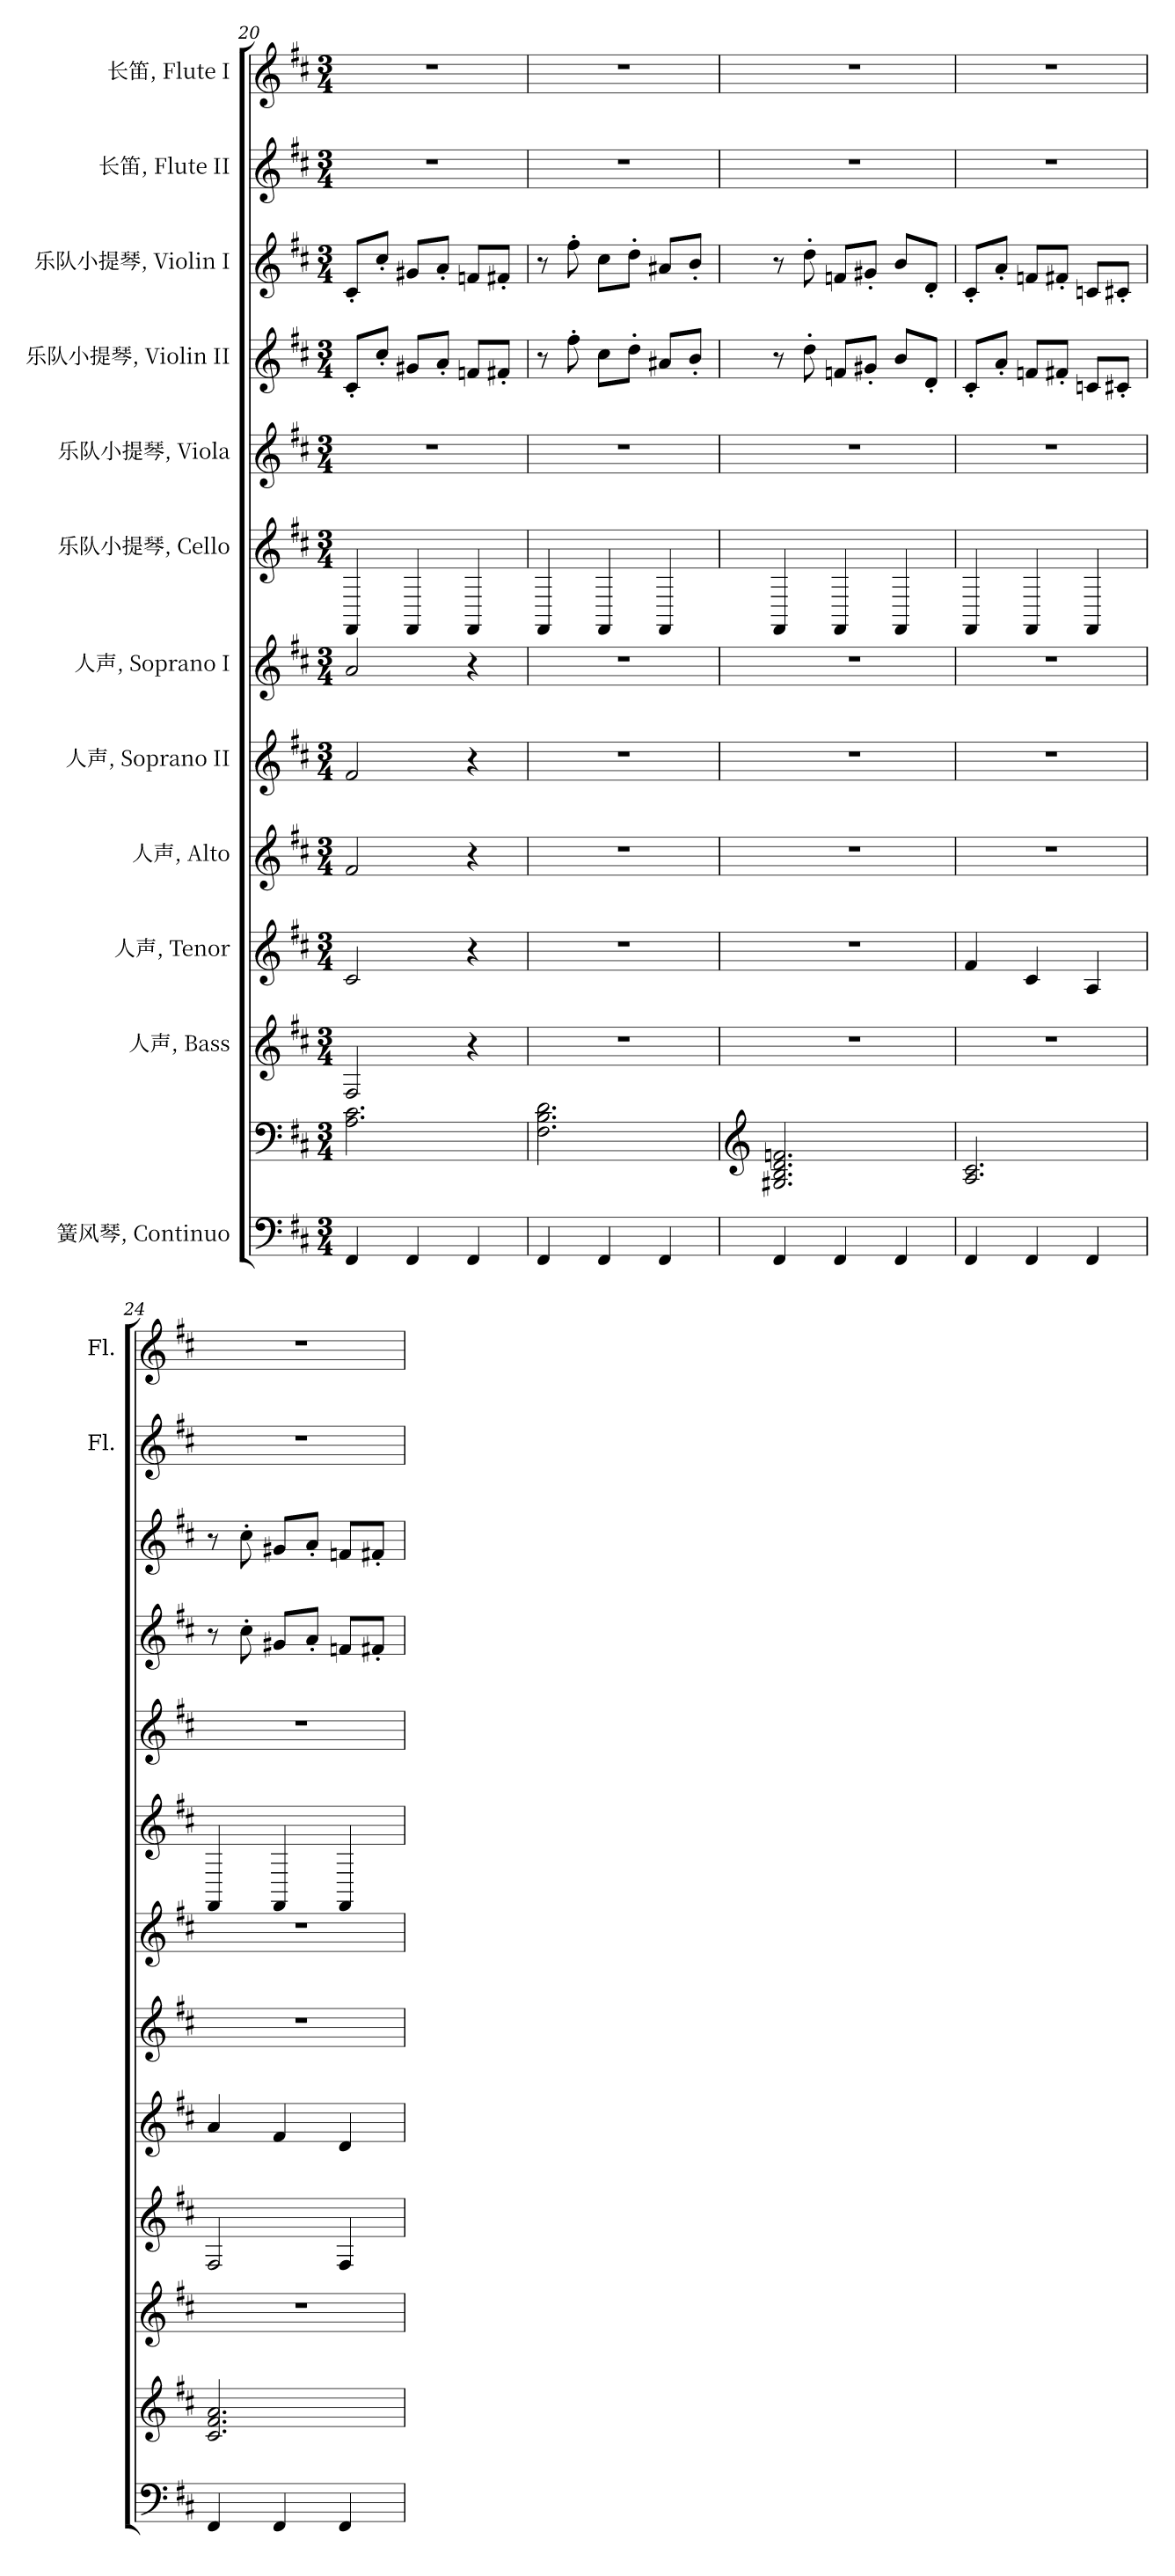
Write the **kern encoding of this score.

**kern	**kern	**kern	**kern	**kern	**kern	**kern	**kern	**kern	**kern	**kern	**kern	**kern
*part12	*part12	*part11	*part10	*part9	*part8	*part7	*part6	*part5	*part4	*part3	*part2	*part1
*staff13	*staff12	*staff11	*staff10	*staff9	*staff8	*staff7	*staff6	*staff5	*staff4	*staff3	*staff2	*staff1
*I"簧风琴, Continuo	*	*I"人声, Bass	*I"人声, Tenor	*I"人声, Alto	*I"人声, Soprano II	*I"人声, Soprano I	*I"乐队小提琴, Cello	*I"乐队小提琴, Viola	*I"乐队小提琴, Violin II	*I"乐队小提琴, Violin I	*I"长笛, Flute II	*I"长笛, Flute I
*	*	*	*	*	*	*	*	*	*	*	*I'Fl.	*I'Fl.
*clefF4	*clefF4	*clefG2	*clefG2	*clefG2	*clefG2	*clefG2	*clefG2	*clefG2	*clefG2	*clefG2	*clefG2	*clefG2
*k[f#c#]	*k[f#c#]	*k[f#c#]	*k[f#c#]	*k[f#c#]	*k[f#c#]	*k[f#c#]	*k[f#c#]	*k[f#c#]	*k[f#c#]	*k[f#c#]	*k[f#c#]	*k[f#c#]
*M3/4	*M3/4	*M3/4	*M3/4	*M3/4	*M3/4	*M3/4	*M3/4	*M3/4	*M3/4	*M3/4	*M3/4	*M3/4
=20	=20	=20	=20	=20	=20	=20	=20	=20	=20	=20	=20	=20
4FF#/	2.A\ 2.c#\	2F#/	2c#/	2f#/	2f#/	2a/	4FF#/	2.r	8c#'/L	8c#'/L	2.r	2.r
.	.	.	.	.	.	.	.	.	8cc#'/J	8cc#'/J	.	.
4FF#/	.	.	.	.	.	.	4FF#/	.	8g#X/L	8g#X/L	.	.
.	.	.	.	.	.	.	.	.	8a'/J	8a'/J	.	.
4FF#/	.	4r	4r	4r	4r	4r	4FF#/	.	8fn/L	8fn/L	.	.
.	.	.	.	.	.	.	.	.	8f#X'/J	8f#X'/J	.	.
!!LO:PB:g=z
=21	=21	=21	=21	=21	=21	=21	=21	=21	=21	=21	=21	=21
4FF#/	2.F#\ 2.B\ 2.d\	2.r	2.r	2.r	2.r	2.r	4FF#/	2.r	8r	8r	2.r	2.r
.	.	.	.	.	.	.	.	.	8ff#'\	8ff#'\	.	.
4FF#/	.	.	.	.	.	.	4FF#/	.	8cc#\L	8cc#\L	.	.
.	.	.	.	.	.	.	.	.	8dd'\J	8dd'\J	.	.
4FF#/	.	.	.	.	.	.	4FF#/	.	8a#X/L	8a#X/L	.	.
.	.	.	.	.	.	.	.	.	8b'/J	8b'/J	.	.
=22	=22	=22	=22	=22	=22	=22	=22	=22	=22	=22	=22	=22
*	*clefG2	*	*	*	*	*	*	*	*	*	*	*
4FF#/	2.G#X/ 2.B/ 2.d/ 2.fn/	2.r	2.r	2.r	2.r	2.r	4FF#/	2.r	8r	8r	2.r	2.r
.	.	.	.	.	.	.	.	.	8dd'\	8dd'\	.	.
4FF#/	.	.	.	.	.	.	4FF#/	.	8fn/L	8fn/L	.	.
.	.	.	.	.	.	.	.	.	8g#X'/J	8g#X'/J	.	.
4FF#/	.	.	.	.	.	.	4FF#/	.	8b/L	8b/L	.	.
.	.	.	.	.	.	.	.	.	8d'/J	8d'/J	.	.
=23	=23	=23	=23	=23	=23	=23	=23	=23	=23	=23	=23	=23
4FF#/	2.A/ 2.c#/	2.r	4f#/	2.r	2.r	2.r	4FF#/	2.r	8c#'/L	8c#'/L	2.r	2.r
.	.	.	.	.	.	.	.	.	8a'/J	8a'/J	.	.
4FF#/	.	.	4c#/	.	.	.	4FF#/	.	8fn/L	8fn/L	.	.
.	.	.	.	.	.	.	.	.	8f#X'/J	8f#X'/J	.	.
4FF#/	.	.	4A/	.	.	.	4FF#/	.	8cn/L	8cn/L	.	.
.	.	.	.	.	.	.	.	.	8c#X'/J	8c#X'/J	.	.
=24	=24	=24	=24	=24	=24	=24	=24	=24	=24	=24	=24	=24
4FF#/	2.c#/ 2.f#/ 2.a/	2.r	2F#/	4a/	2.r	2.r	4FF#/	2.r	8r	8r	2.r	2.r
.	.	.	.	.	.	.	.	.	8cc#'\	8cc#'\	.	.
4FF#/	.	.	.	4f#/	.	.	4FF#/	.	8g#X/L	8g#X/L	.	.
.	.	.	.	.	.	.	.	.	8a'/J	8a'/J	.	.
4FF#/	.	.	4F#/	4d/	.	.	4FF#/	.	8fn/L	8fn/L	.	.
.	.	.	.	.	.	.	.	.	8f#X'/J	8f#X'/J	.	.
=	=	=	=	=	=	=	=	=	=	=	=	=
*-	*-	*-	*-	*-	*-	*-	*-	*-	*-	*-	*-	*-
